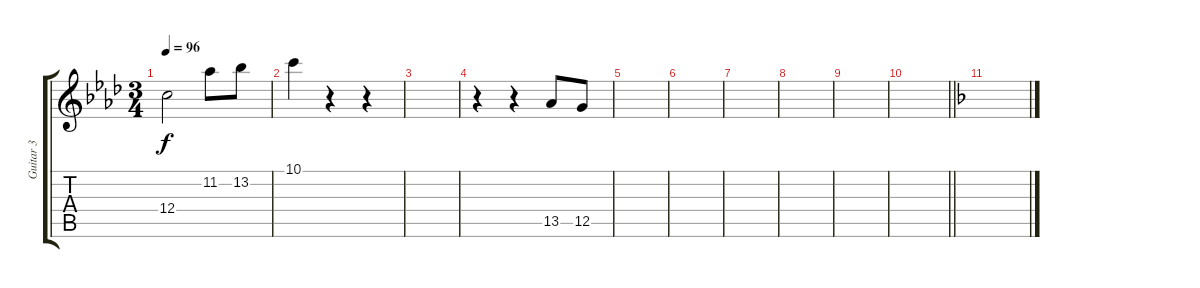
\track ("Guitar 3" "Guitar 3") {solo instrument acousticguitarnylon}
\staff {score tabs}
\tuning (D4 A3 F3 C3 G2 D2) {hide}
\ts (3 4)
\tempo 96
\clef g2
\ks fminor
12.4.2{dy f} 11.2.8 13.2.8 |
10.1.4 r.4 r.4 |
|
r.4 r.4 13.5.8 12.5.8 |
|
|
|
|
|
\barLineRight lightlight
|
\ks dminor
